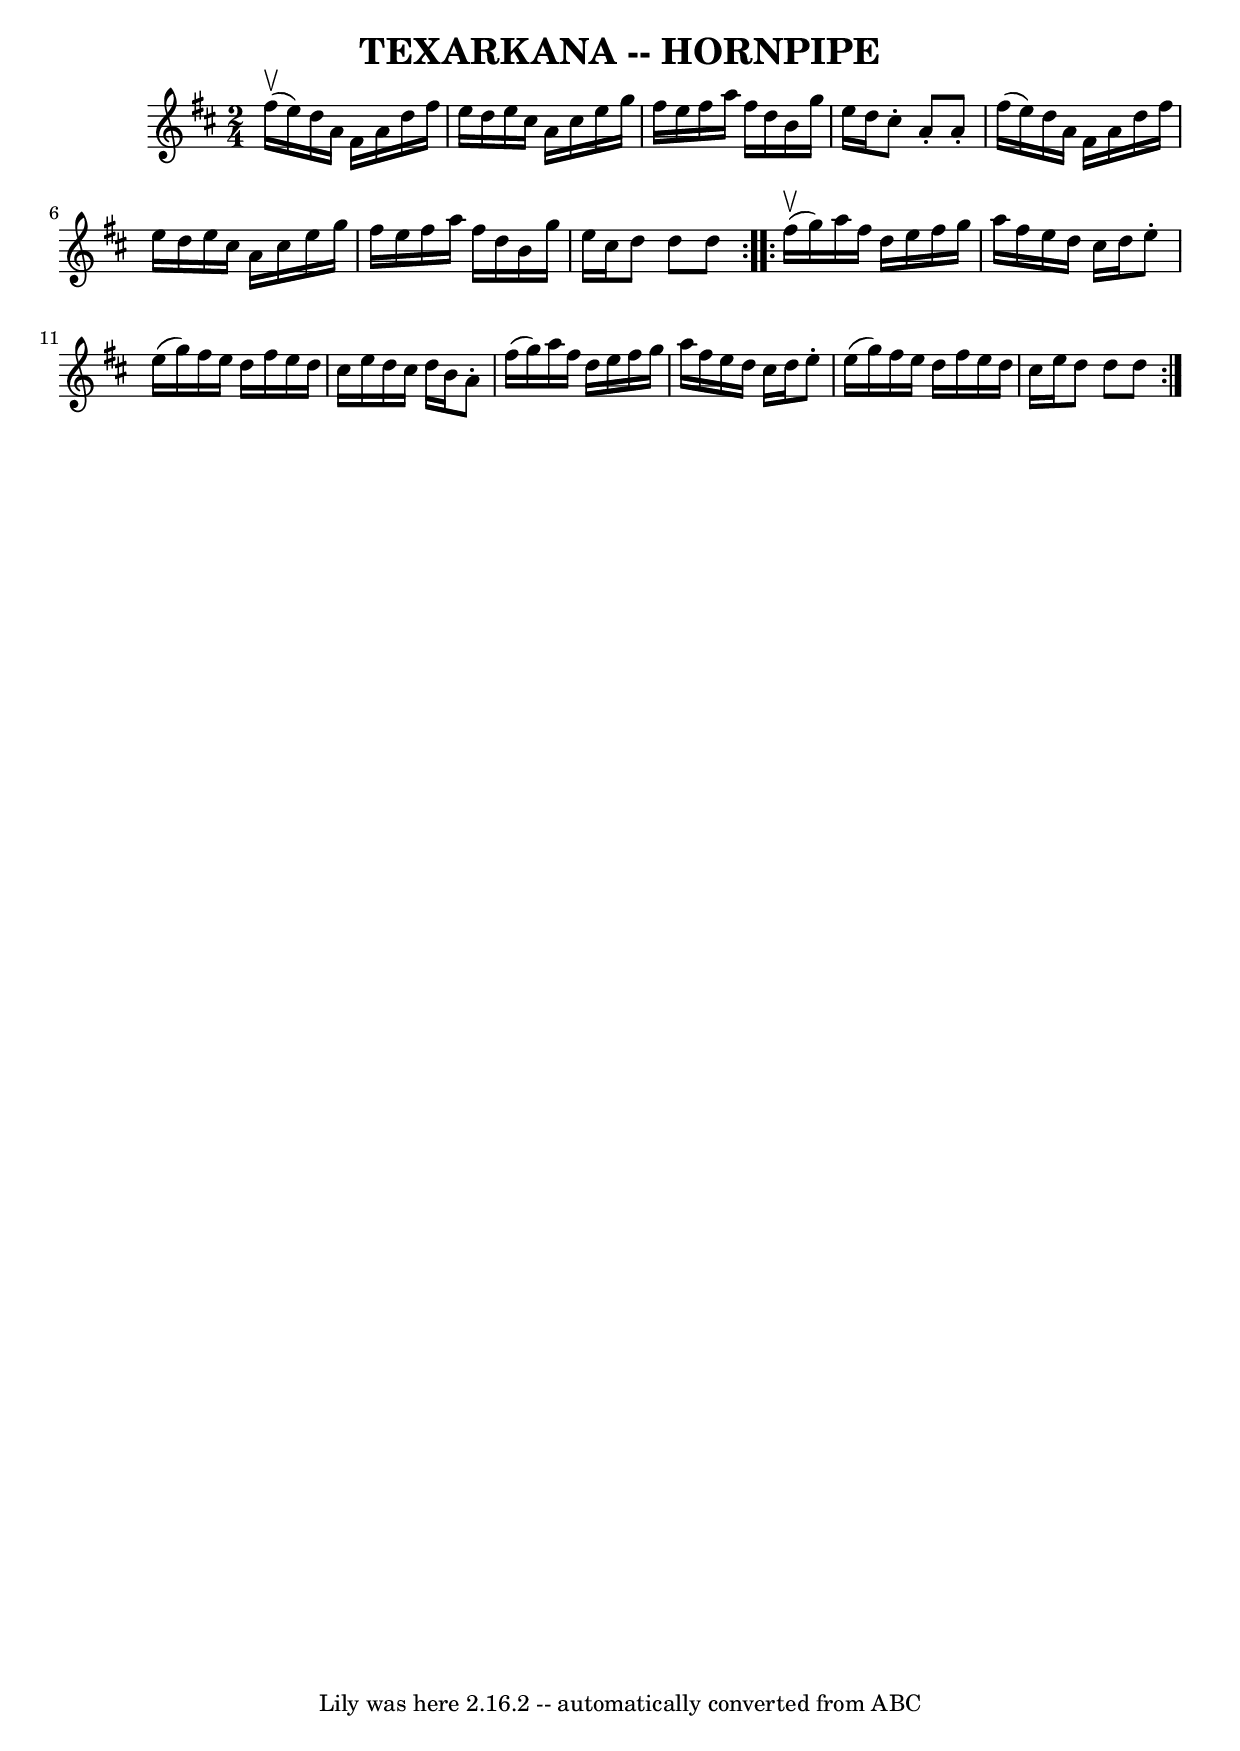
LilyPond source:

\version "2.7.40"
\include "Mammoth.ily"
\header {
	book = "Ryan's Mammoth Collection of Fiddle Tunes"
	crossRefNumber = "1"
	footnotes = ""
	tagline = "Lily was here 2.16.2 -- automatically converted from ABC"
	title = "TEXARKANA -- HORNPIPE"
}
voicedefault =  {
\set Score.defaultBarType = "empty"

\repeat volta 2 {
\time 2/4 \key d \major fis''16 (^\upbow e''16)       |
 d''16 
 a'16 fis'16 a'16 d''16 fis''16 e''16 d''16    |
   
e''16 cis''16 a'16 cis''16 e''16 g''16 fis''16 e''16    
|
 fis''16 a''16 fis''16 d''16 b'16 g''16 e''16    
d''16    |
 cis''8 -. a'8 -. a'8 -. fis''16 (e''16)   
|
     |
 d''16 a'16 fis'16 a'16 d''16 fis''16    
e''16 d''16    |
 e''16 cis''16 a'16 cis''16 e''16    
g''16 fis''16 e''16    |
 fis''16 a''16 fis''16 d''16    
b'16 g''16 e''16 cis''16    |
 d''8 d''8 d''8    }     
\repeat volta 2 { fis''16 (^\upbow g''16)       |
 a''16    
fis''16 d''16 e''16 fis''16 g''16 a''16 fis''16    |
   
e''16 d''16 cis''16 d''16 e''8 -. e''16 (g''16)   |
  
 fis''16 e''16 d''16 fis''16 e''16 d''16 cis''16 e''16    
|
 d''16 cis''16 d''16 b'16 a'8 -. fis''16 (g''16)  
 |
     |
 a''16 fis''16 d''16 e''16 fis''16 g''16 
 a''16 fis''16    |
 e''16 d''16 cis''16 d''16 e''8 -. 
 e''16 (g''16)   |
 fis''16 e''16 d''16 fis''16    
e''16 d''16 cis''16 e''16    |
 d''8 d''8 d''8    }   
}

\score{
    <<

	\context Staff="default"
	{
	    \voicedefault 
	}

    >>
	\layout {
	}
	\midi {}
}
